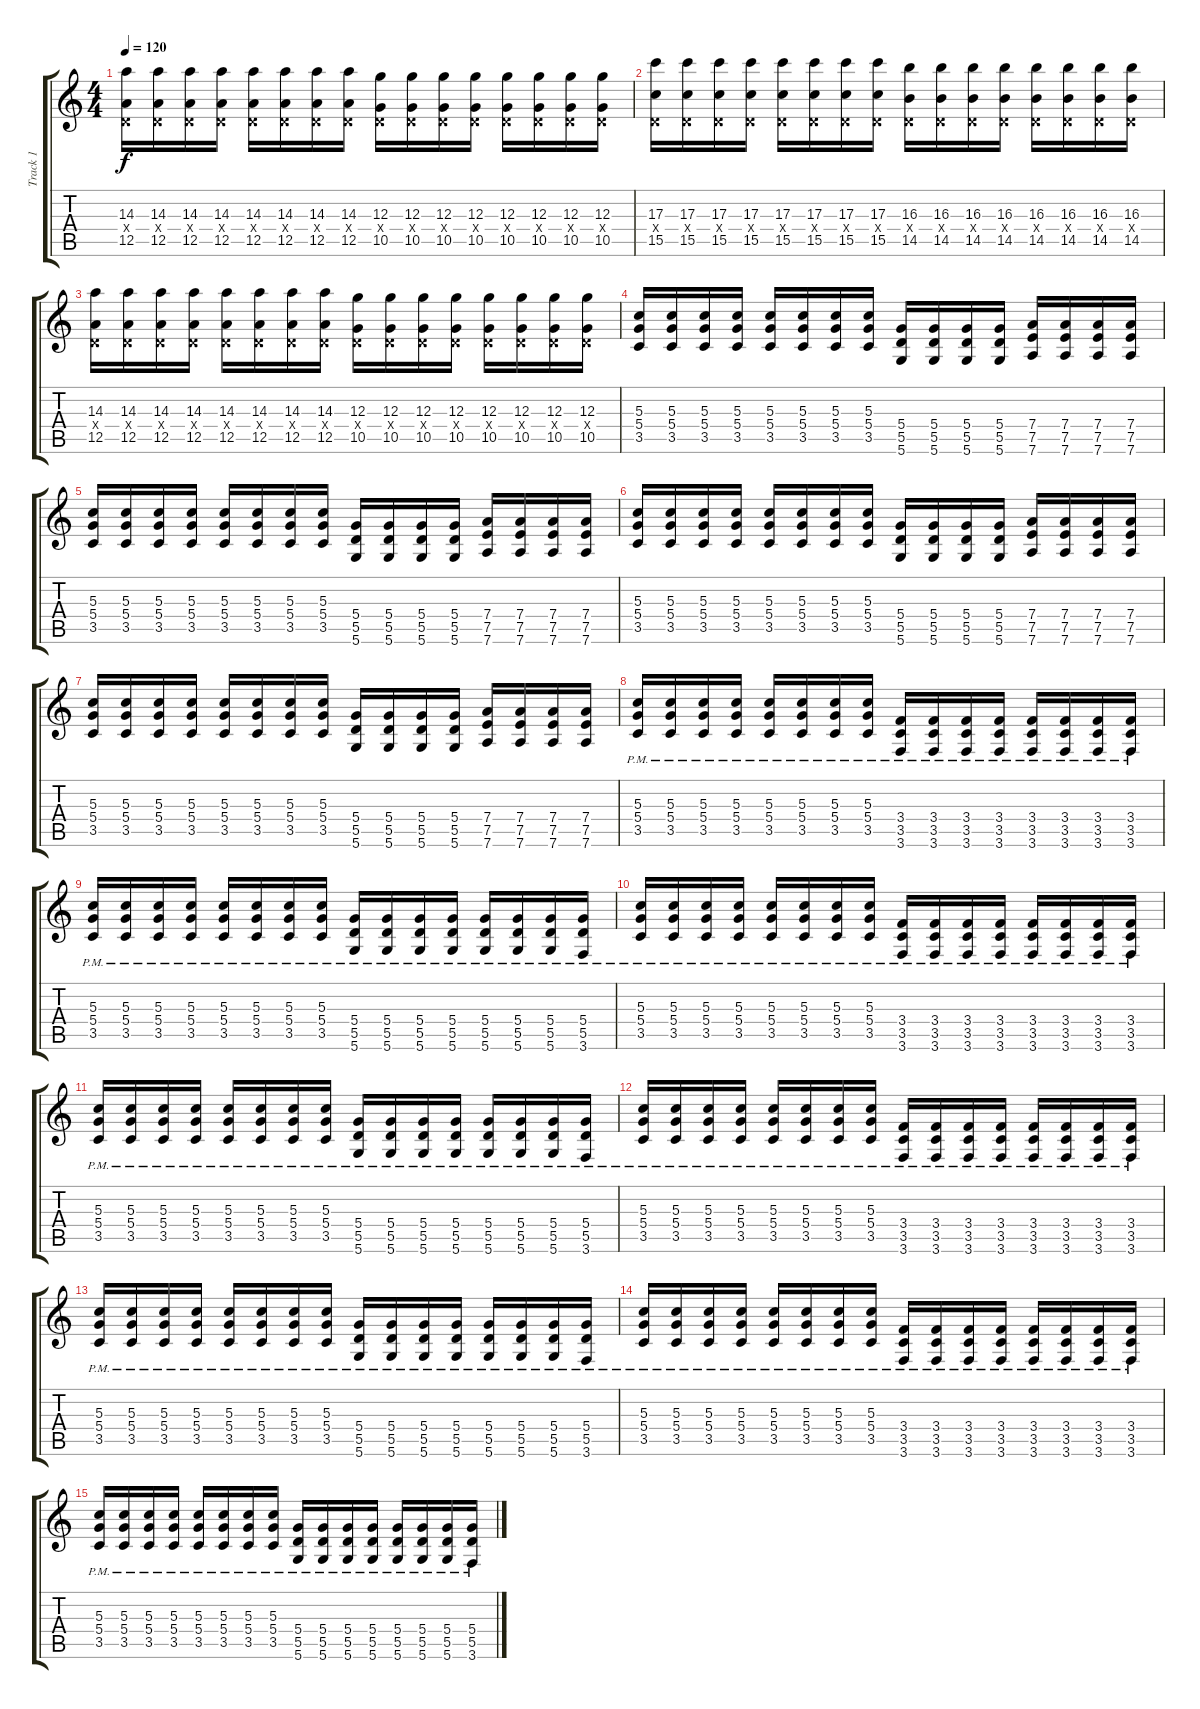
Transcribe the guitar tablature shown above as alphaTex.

\track ("Track 1" "Track 1") {instrument distortionguitar}
\staff {score tabs}
\tuning (E4 B3 G3 D3 A2 D2) {hide}
\ts (4 4)
\tempo 120
\clef g2
\ks c
(14.3 0.4{x} 12.5).16{dy f} (14.3 0.4{x} 12.5).16 (14.3 0.4{x} 12.5).16 (14.3 0.4{x} 12.5).16 (14.3 0.4{x} 12.5).16 (14.3 0.4{x} 12.5).16 (14.3 0.4{x} 12.5).16 (14.3 0.4{x} 12.5).16 (12.3 0.4{x} 10.5).16 (12.3 0.4{x} 10.5).16 (12.3 0.4{x} 10.5).16 (12.3 0.4{x} 10.5).16 (12.3 0.4{x} 10.5).16 (12.3 0.4{x} 10.5).16 (12.3 0.4{x} 10.5).16 (12.3 0.4{x} 10.5).16 |
(17.3 0.4{x} 15.5).16 (17.3 0.4{x} 15.5).16 (17.3 0.4{x} 15.5).16 (17.3 0.4{x} 15.5).16 (17.3 0.4{x} 15.5).16 (17.3 0.4{x} 15.5).16 (17.3 0.4{x} 15.5).16 (17.3 0.4{x} 15.5).16 (16.3 0.4{x} 14.5).16 (16.3 0.4{x} 14.5).16 (16.3 0.4{x} 14.5).16 (16.3 0.4{x} 14.5).16 (16.3 0.4{x} 14.5).16 (16.3 0.4{x} 14.5).16 (16.3 0.4{x} 14.5).16 (16.3 0.4{x} 14.5).16 |
(14.3 0.4{x} 12.5).16 (14.3 0.4{x} 12.5).16 (14.3 0.4{x} 12.5).16 (14.3 0.4{x} 12.5).16 (14.3 0.4{x} 12.5).16 (14.3 0.4{x} 12.5).16 (14.3 0.4{x} 12.5).16 (14.3 0.4{x} 12.5).16 (12.3 0.4{x} 10.5).16 (12.3 0.4{x} 10.5).16 (12.3 0.4{x} 10.5).16 (12.3 0.4{x} 10.5).16 (12.3 0.4{x} 10.5).16 (12.3 0.4{x} 10.5).16 (12.3 0.4{x} 10.5).16 (12.3 0.4{x} 10.5).16 |
(5.3 5.4 3.5).16 (5.3 5.4 3.5).16 (5.3 5.4 3.5).16 (5.3 5.4 3.5).16 (5.3 5.4 3.5).16 (5.3 5.4 3.5).16 (5.3 5.4 3.5).16 (5.3 5.4 3.5).16 (5.4 5.5 5.6).16 (5.4 5.5 5.6).16 (5.4 5.5 5.6).16 (5.4 5.5 5.6).16 (7.4 7.5 7.6).16 (7.4 7.5 7.6).16 (7.4 7.5 7.6).16 (7.4 7.5 7.6).16 |
(5.3 5.4 3.5).16 (5.3 5.4 3.5).16 (5.3 5.4 3.5).16 (5.3 5.4 3.5).16 (5.3 5.4 3.5).16 (5.3 5.4 3.5).16 (5.3 5.4 3.5).16 (5.3 5.4 3.5).16 (5.4 5.5 5.6).16 (5.4 5.5 5.6).16 (5.4 5.5 5.6).16 (5.4 5.5 5.6).16 (7.4 7.5 7.6).16 (7.4 7.5 7.6).16 (7.4 7.5 7.6).16 (7.4 7.5 7.6).16 |
(5.3 5.4 3.5).16 (5.3 5.4 3.5).16 (5.3 5.4 3.5).16 (5.3 5.4 3.5).16 (5.3 5.4 3.5).16 (5.3 5.4 3.5).16 (5.3 5.4 3.5).16 (5.3 5.4 3.5).16 (5.4 5.5 5.6).16 (5.4 5.5 5.6).16 (5.4 5.5 5.6).16 (5.4 5.5 5.6).16 (7.4 7.5 7.6).16 (7.4 7.5 7.6).16 (7.4 7.5 7.6).16 (7.4 7.5 7.6).16 |
(5.3 5.4 3.5).16 (5.3 5.4 3.5).16 (5.3 5.4 3.5).16 (5.3 5.4 3.5).16 (5.3 5.4 3.5).16 (5.3 5.4 3.5).16 (5.3 5.4 3.5).16 (5.3 5.4 3.5).16 (5.4 5.5 5.6).16 (5.4 5.5 5.6).16 (5.4 5.5 5.6).16 (5.4 5.5 5.6).16 (7.4 7.5 7.6).16 (7.4 7.5 7.6).16 (7.4 7.5 7.6).16 (7.4 7.5 7.6).16 |
(5.3{pm} 5.4{pm} 3.5{pm}).16 (5.3{pm} 5.4{pm} 3.5{pm}).16 (5.3{pm} 5.4{pm} 3.5{pm}).16 (5.3{pm} 5.4{pm} 3.5{pm}).16 (5.3{pm} 5.4{pm} 3.5{pm}).16 (5.3{pm} 5.4{pm} 3.5{pm}).16 (5.3{pm} 5.4{pm} 3.5{pm}).16 (5.3{pm} 5.4{pm} 3.5{pm}).16 (3.4{pm} 3.5{pm} 3.6{pm}).16 (3.4{pm} 3.5{pm} 3.6{pm}).16 (3.4{pm} 3.5{pm} 3.6{pm}).16 (3.4{pm} 3.5{pm} 3.6{pm}).16 (3.4{pm} 3.5{pm} 3.6{pm}).16 (3.4{pm} 3.5{pm} 3.6{pm}).16 (3.4{pm} 3.5{pm} 3.6{pm}).16 (3.4{pm} 3.5{pm} 3.6{pm}).16 |
(5.3{pm} 5.4{pm} 3.5{pm}).16 (5.3{pm} 5.4{pm} 3.5{pm}).16 (5.3{pm} 5.4{pm} 3.5{pm}).16 (5.3{pm} 5.4{pm} 3.5{pm}).16 (5.3{pm} 5.4{pm} 3.5{pm}).16 (5.3{pm} 5.4{pm} 3.5{pm}).16 (5.3{pm} 5.4{pm} 3.5{pm}).16 (5.3{pm} 5.4{pm} 3.5{pm}).16 (5.4{pm} 5.5{pm} 5.6{pm}).16 (5.4{pm} 5.5{pm} 5.6{pm}).16 (5.4{pm} 5.5{pm} 5.6{pm}).16 (5.4{pm} 5.5{pm} 5.6{pm}).16 (5.4{pm} 5.5{pm} 5.6{pm}).16 (5.4{pm} 5.5{pm} 5.6{pm}).16 (5.4{pm} 5.5{pm} 5.6{pm}).16 (5.4{pm} 5.5{pm} 3.6{pm}).16 |
(5.3{pm} 5.4{pm} 3.5{pm}).16 (5.3{pm} 5.4{pm} 3.5{pm}).16 (5.3{pm} 5.4{pm} 3.5{pm}).16 (5.3{pm} 5.4{pm} 3.5{pm}).16 (5.3{pm} 5.4{pm} 3.5{pm}).16 (5.3{pm} 5.4{pm} 3.5{pm}).16 (5.3{pm} 5.4{pm} 3.5{pm}).16 (5.3{pm} 5.4{pm} 3.5{pm}).16 (3.4{pm} 3.5{pm} 3.6{pm}).16 (3.4{pm} 3.5{pm} 3.6{pm}).16 (3.4{pm} 3.5{pm} 3.6{pm}).16 (3.4{pm} 3.5{pm} 3.6{pm}).16 (3.4{pm} 3.5{pm} 3.6{pm}).16 (3.4{pm} 3.5{pm} 3.6{pm}).16 (3.4{pm} 3.5{pm} 3.6{pm}).16 (3.4{pm} 3.5{pm} 3.6{pm}).16 |
(5.3{pm} 5.4{pm} 3.5{pm}).16 (5.3{pm} 5.4{pm} 3.5{pm}).16 (5.3{pm} 5.4{pm} 3.5{pm}).16 (5.3{pm} 5.4{pm} 3.5{pm}).16 (5.3{pm} 5.4{pm} 3.5{pm}).16 (5.3{pm} 5.4{pm} 3.5{pm}).16 (5.3{pm} 5.4{pm} 3.5{pm}).16 (5.3{pm} 5.4{pm} 3.5{pm}).16 (5.4{pm} 5.5{pm} 5.6{pm}).16 (5.4{pm} 5.5{pm} 5.6{pm}).16 (5.4{pm} 5.5{pm} 5.6{pm}).16 (5.4{pm} 5.5{pm} 5.6{pm}).16 (5.4{pm} 5.5{pm} 5.6{pm}).16 (5.4{pm} 5.5{pm} 5.6{pm}).16 (5.4{pm} 5.5{pm} 5.6{pm}).16 (5.4{pm} 5.5{pm} 3.6{pm}).16 |
(5.3{pm} 5.4{pm} 3.5{pm}).16 (5.3{pm} 5.4{pm} 3.5{pm}).16 (5.3{pm} 5.4{pm} 3.5{pm}).16 (5.3{pm} 5.4{pm} 3.5{pm}).16 (5.3{pm} 5.4{pm} 3.5{pm}).16 (5.3{pm} 5.4{pm} 3.5{pm}).16 (5.3{pm} 5.4{pm} 3.5{pm}).16 (5.3{pm} 5.4{pm} 3.5{pm}).16 (3.4{pm} 3.5{pm} 3.6{pm}).16 (3.4{pm} 3.5{pm} 3.6{pm}).16 (3.4{pm} 3.5{pm} 3.6{pm}).16 (3.4{pm} 3.5{pm} 3.6{pm}).16 (3.4{pm} 3.5{pm} 3.6{pm}).16 (3.4{pm} 3.5{pm} 3.6{pm}).16 (3.4{pm} 3.5{pm} 3.6{pm}).16 (3.4{pm} 3.5{pm} 3.6{pm}).16 |
(5.3{pm} 5.4{pm} 3.5{pm}).16 (5.3{pm} 5.4{pm} 3.5{pm}).16 (5.3{pm} 5.4{pm} 3.5{pm}).16 (5.3{pm} 5.4{pm} 3.5{pm}).16 (5.3{pm} 5.4{pm} 3.5{pm}).16 (5.3{pm} 5.4{pm} 3.5{pm}).16 (5.3{pm} 5.4{pm} 3.5{pm}).16 (5.3{pm} 5.4{pm} 3.5{pm}).16 (5.4{pm} 5.5{pm} 5.6{pm}).16 (5.4{pm} 5.5{pm} 5.6{pm}).16 (5.4{pm} 5.5{pm} 5.6{pm}).16 (5.4{pm} 5.5{pm} 5.6{pm}).16 (5.4{pm} 5.5{pm} 5.6{pm}).16 (5.4{pm} 5.5{pm} 5.6{pm}).16 (5.4{pm} 5.5{pm} 5.6{pm}).16 (5.4{pm} 5.5{pm} 3.6{pm}).16 |
(5.3{pm} 5.4{pm} 3.5{pm}).16 (5.3{pm} 5.4{pm} 3.5{pm}).16 (5.3{pm} 5.4{pm} 3.5{pm}).16 (5.3{pm} 5.4{pm} 3.5{pm}).16 (5.3{pm} 5.4{pm} 3.5{pm}).16 (5.3{pm} 5.4{pm} 3.5{pm}).16 (5.3{pm} 5.4{pm} 3.5{pm}).16 (5.3{pm} 5.4{pm} 3.5{pm}).16 (3.4{pm} 3.5{pm} 3.6{pm}).16 (3.4{pm} 3.5{pm} 3.6{pm}).16 (3.4{pm} 3.5{pm} 3.6{pm}).16 (3.4{pm} 3.5{pm} 3.6{pm}).16 (3.4{pm} 3.5{pm} 3.6{pm}).16 (3.4{pm} 3.5{pm} 3.6{pm}).16 (3.4{pm} 3.5{pm} 3.6{pm}).16 (3.4{pm} 3.5{pm} 3.6{pm}).16 |
(5.3{pm} 5.4{pm} 3.5{pm}).16 (5.3{pm} 5.4{pm} 3.5{pm}).16 (5.3{pm} 5.4{pm} 3.5{pm}).16 (5.3{pm} 5.4{pm} 3.5{pm}).16 (5.3{pm} 5.4{pm} 3.5{pm}).16 (5.3{pm} 5.4{pm} 3.5{pm}).16 (5.3{pm} 5.4{pm} 3.5{pm}).16 (5.3{pm} 5.4{pm} 3.5{pm}).16 (5.4{pm} 5.5{pm} 5.6{pm}).16 (5.4{pm} 5.5{pm} 5.6{pm}).16 (5.4{pm} 5.5{pm} 5.6{pm}).16 (5.4{pm} 5.5{pm} 5.6{pm}).16 (5.4{pm} 5.5{pm} 5.6{pm}).16 (5.4{pm} 5.5{pm} 5.6{pm}).16 (5.4{pm} 5.5{pm} 5.6{pm}).16 (5.4{pm} 5.5{pm} 3.6{pm}).16
